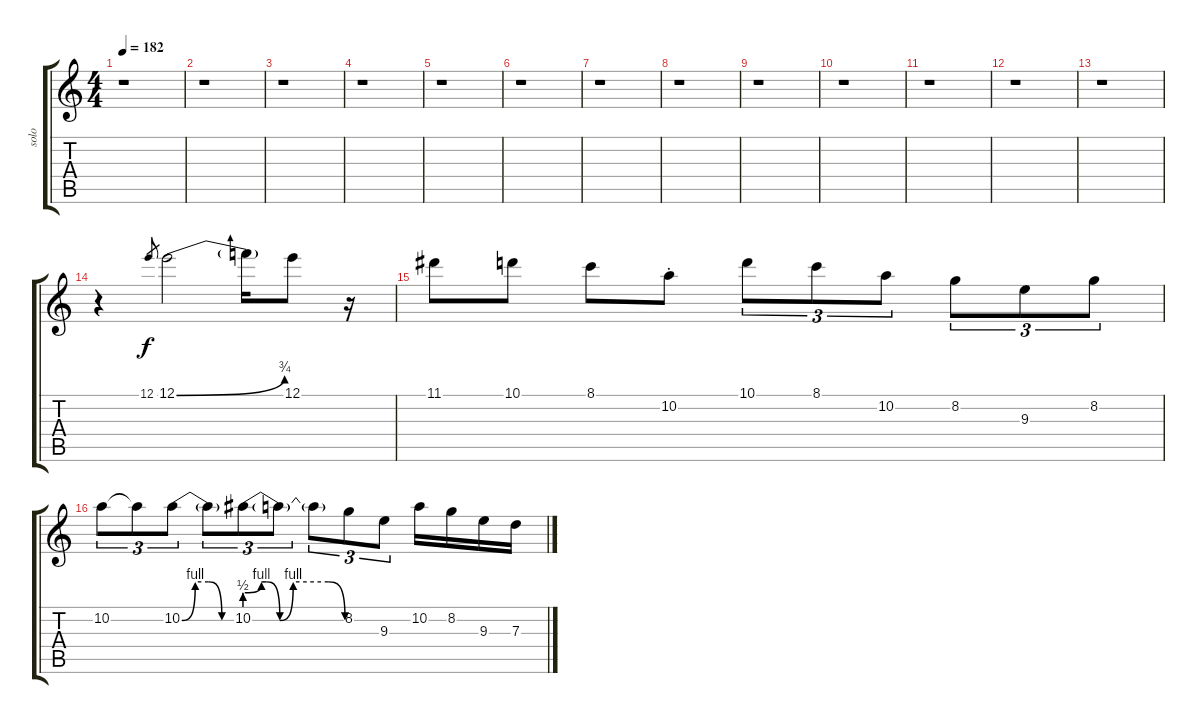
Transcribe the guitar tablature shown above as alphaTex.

\track ("solo" "solo") {instrument overdrivenguitar}
\staff {score tabs}
\tuning (E4 B3 G3 D3 A2 E2) {hide}
\ts (4 4)
\tempo 182
\clef g2
\ks c
r.1{dy f} |
r.1 |
r.1 |
r.1 |
r.1 |
r.1 |
r.1 |
r.1 |
r.1 |
r.1 |
r.1 |
r.1 |
r.1 |
r.4 12.1.8{gr} 12.1{be (bend 0 0 60 3)}.2 12.1{t}.16 12.1.8 r.16 |
11.1.8 10.1.8 8.1.8 10.2{st}.8 10.1.8{tu (3 2)} 8.1.8{tu (3 2)} 10.2.8{tu (3 2)} 8.2.8{tu (3 2)} 9.3.8{tu (3 2)} 8.2.8{tu (3 2)} |
10.2.8{tu (3 2)} 10.2{t}.8{tu (3 2)} 10.2{be (custom 0 0 15 4 30 4 45 0 60 0)}.8{tu (3 2)} 10.2{t}.8{tu (3 2)} 10.2{be (custom 0 2 10 4 13 4 21 0 29 4 50 4 60 0)}.8{tu (3 2)} 10.2{t}.8{tu (3 2)} 10.2{t}.8{tu (3 2)} 8.2.8{tu (3 2)} 9.3.8{tu (3 2)} 10.2.16 8.2.16 9.3.16 7.3.16
